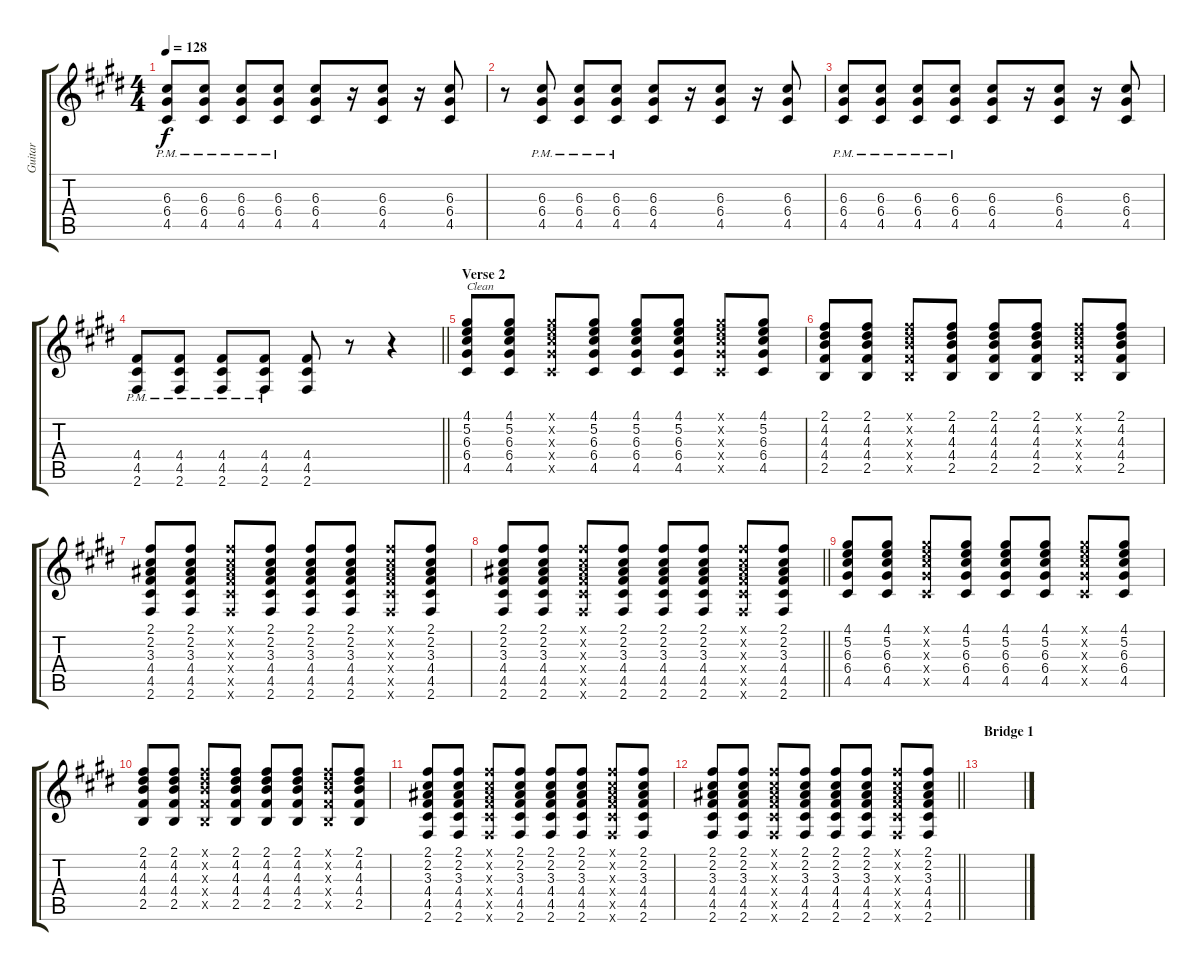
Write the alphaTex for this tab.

\track ("Guitar" "Guitar") {instrument electricguitarclean}
\staff {score tabs}
\tuning (E4 B3 G3 D3 A2 E2) {hide}
\ts (4 4)
\tempo 128
\clef g2
\ks c#minor
(6.3{pm} 6.4{pm} 4.5{pm}).8{dy f} (6.3{pm} 6.4{pm} 4.5{pm}).8 (6.3{pm} 6.4{pm} 4.5{pm}).8 (6.3{pm} 6.4{pm} 4.5{pm}).8 (6.3 6.4 4.5).8 r.16 (6.3 6.4 4.5).8 r.16 (6.3 6.4 4.5).8 |
r.8 (6.3{pm} 6.4{pm} 4.5{pm}).8 (6.3{pm} 6.4{pm} 4.5{pm}).8 (6.3{pm} 6.4{pm} 4.5{pm}).8 (6.3 6.4 4.5).8 r.16 (6.3 6.4 4.5).8 r.16 (6.3 6.4 4.5).8 |
(6.3{pm} 6.4{pm} 4.5{pm}).8 (6.3{pm} 6.4{pm} 4.5{pm}).8 (6.3{pm} 6.4{pm} 4.5{pm}).8 (6.3{pm} 6.4{pm} 4.5{pm}).8 (6.3 6.4 4.5).8 r.16 (6.3 6.4 4.5).8 r.16 (6.3 6.4 4.5).8 |
\barLineRight lightlight
(4.4{pm} 4.5{pm} 2.6{pm}).8 (4.4{pm} 4.5{pm} 2.6{pm}).8 (4.4{pm} 4.5{pm} 2.6{pm}).8 (4.4{pm} 4.5{pm} 2.6{pm}).8 (4.4 4.5 2.6).8 r.8 r.4 |
\section ("" "Verse 2")
(4.1 5.2 6.3 6.4 4.5).8{txt "Clean" volume 9 instrument electricguitarclean} (4.1 5.2 6.3 6.4 4.5).8 (4.1{x} 5.2{x} 6.3{x} 6.4{x} 4.5{x}).8 (4.1 5.2 6.3 6.4 4.5).8 (4.1 5.2 6.3 6.4 4.5).8 (4.1 5.2 6.3 6.4 4.5).8 (4.1{x} 5.2{x} 6.3{x} 6.4{x} 4.5{x}).8 (4.1 5.2 6.3 6.4 4.5).8 |
(2.1 4.2 4.3 4.4 2.5).8 (2.1 4.2 4.3 4.4 2.5).8 (2.1{x} 4.2{x} 4.3{x} 4.4{x} 2.5{x}).8 (2.1 4.2 4.3 4.4 2.5).8 (2.1 4.2 4.3 4.4 2.5).8 (2.1 4.2 4.3 4.4 2.5).8 (2.1{x} 4.2{x} 4.3{x} 4.4{x} 2.5{x}).8 (2.1 4.2 4.3 4.4 2.5).8 |
(2.1 2.2 3.3 4.4 4.5 2.6).8 (2.1 2.2 3.3 4.4 4.5 2.6).8 (2.1{x} 2.2{x} 3.3{x} 4.4{x} 4.5{x} 2.6{x}).8 (2.1 2.2 3.3 4.4 4.5 2.6).8 (2.1 2.2 3.3 4.4 4.5 2.6).8 (2.1 2.2 3.3 4.4 4.5 2.6).8 (2.1{x} 2.2{x} 3.3{x} 4.4{x} 4.5{x} 2.6{x}).8 (2.1 2.2 3.3 4.4 4.5 2.6).8 |
\barLineRight lightlight
(2.1 2.2 3.3 4.4 4.5 2.6).8 (2.1 2.2 3.3 4.4 4.5 2.6).8 (2.1{x} 2.2{x} 3.3{x} 4.4{x} 4.5{x} 2.6{x}).8 (2.1 2.2 3.3 4.4 4.5 2.6).8 (2.1 2.2 3.3 4.4 4.5 2.6).8 (2.1 2.2 3.3 4.4 4.5 2.6).8 (2.1{x} 2.2{x} 3.3{x} 4.4{x} 4.5{x} 2.6{x}).8 (2.1 2.2 3.3 4.4 4.5 2.6).8 |
(4.1 5.2 6.3 6.4 4.5).8 (4.1 5.2 6.3 6.4 4.5).8 (4.1{x} 5.2{x} 6.3{x} 6.4{x} 4.5{x}).8 (4.1 5.2 6.3 6.4 4.5).8 (4.1 5.2 6.3 6.4 4.5).8 (4.1 5.2 6.3 6.4 4.5).8 (4.1{x} 5.2{x} 6.3{x} 6.4{x} 4.5{x}).8 (4.1 5.2 6.3 6.4 4.5).8 |
(2.1 4.2 4.3 4.4 2.5).8 (2.1 4.2 4.3 4.4 2.5).8 (2.1{x} 4.2{x} 4.3{x} 4.4{x} 2.5{x}).8 (2.1 4.2 4.3 4.4 2.5).8 (2.1 4.2 4.3 4.4 2.5).8 (2.1 4.2 4.3 4.4 2.5).8 (2.1{x} 4.2{x} 4.3{x} 4.4{x} 2.5{x}).8 (2.1 4.2 4.3 4.4 2.5).8 |
(2.1 2.2 3.3 4.4 4.5 2.6).8 (2.1 2.2 3.3 4.4 4.5 2.6).8 (2.1{x} 2.2{x} 3.3{x} 4.4{x} 4.5{x} 2.6{x}).8 (2.1 2.2 3.3 4.4 4.5 2.6).8 (2.1 2.2 3.3 4.4 4.5 2.6).8 (2.1 2.2 3.3 4.4 4.5 2.6).8 (2.1{x} 2.2{x} 3.3{x} 4.4{x} 4.5{x} 2.6{x}).8 (2.1 2.2 3.3 4.4 4.5 2.6).8 |
\barLineRight lightlight
(2.1 2.2 3.3 4.4 4.5 2.6).8 (2.1 2.2 3.3 4.4 4.5 2.6).8 (2.1{x} 2.2{x} 3.3{x} 4.4{x} 4.5{x} 2.6{x}).8 (2.1 2.2 3.3 4.4 4.5 2.6).8 (2.1 2.2 3.3 4.4 4.5 2.6).8 (2.1 2.2 3.3 4.4 4.5 2.6).8 (2.1{x} 2.2{x} 3.3{x} 4.4{x} 4.5{x} 2.6{x}).8 (2.1 2.2 3.3 4.4 4.5 2.6).8 |
\section ("" "Bridge 1")
